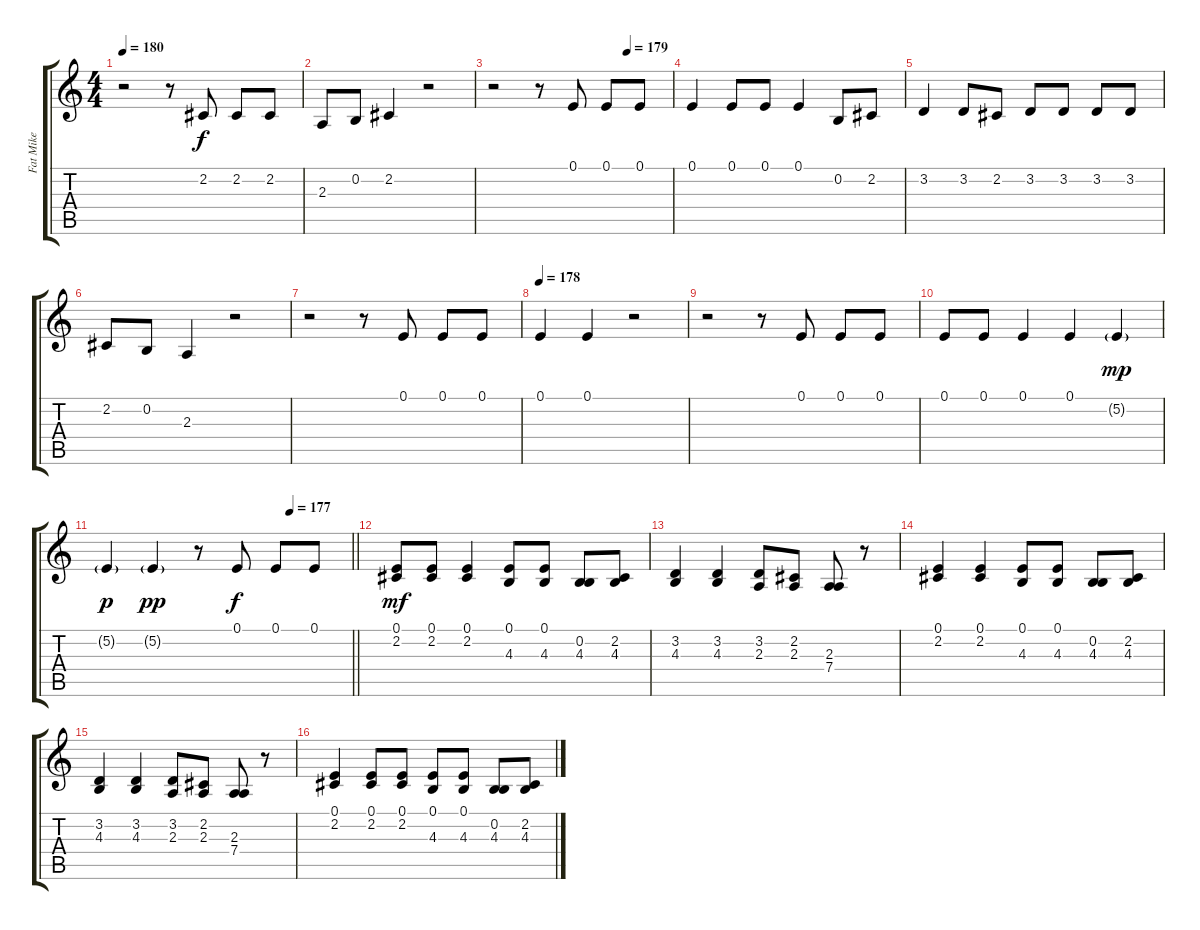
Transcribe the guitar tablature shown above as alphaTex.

\track ("Fat Mike" "Fat Mike") {instrument bassoon}
\staff {score tabs}
\tuning (E4 B3 G3 D3 A2 E2) {hide}
\ts (4 4)
\tempo 180
\clef g2
\ks c
r.2{dy f} r.8 2.2.8 2.2.8 2.2.8 |
2.3.8 0.2.8 2.2.4 r.2 |
\tempo (179 0.75)
r.2 r.8 0.1.8 0.1.8 0.1.8 |
0.1.4 0.1.8 0.1.8 0.1.4 0.2.8 2.2.8 |
3.2.4 3.2.8 2.2.8 3.2.8 3.2.8 3.2.8 3.2.8 |
2.2.8 0.2.8 2.3.4 r.2 |
r.2 r.8 0.1.8 0.1.8 0.1.8 |
\tempo 178
0.1.4 0.1.4 r.2 |
r.2 r.8 0.1.8 0.1.8 0.1.8 |
0.1.8 0.1.8 0.1.4 0.1.4 5.2{g}.4{dy mp} |
\tempo (177 0.75)
\barLineRight lightlight
5.2{g}.4{dy p} 5.2{g}.4{dy pp} r.8 0.1.8{dy f} 0.1.8 0.1.8 |
\section ("" "")
(0.1 2.2).8{dy mf} (0.1 2.2).8 (0.1 2.2).4 (0.1 4.3).8 (0.1 4.3).8 (0.2 4.3).8 (2.2 4.3).8 |
(3.2 4.3).4 (3.2 4.3).4 (3.2 2.3).8 (2.2 2.3).8 (2.3 7.4).8 r.8 |
(0.1 2.2).4 (0.1 2.2).4 (0.1 4.3).8 (0.1 4.3).8 (0.2 4.3).8 (2.2 4.3).8 |
(3.2 4.3).4 (3.2 4.3).4 (3.2 2.3).8 (2.2 2.3).8 (2.3 7.4).8 r.8 |
(0.1 2.2).4 (0.1 2.2).8 (0.1 2.2).8 (0.1 4.3).8 (0.1 4.3).8 (0.2 4.3).8 (2.2 4.3).8
